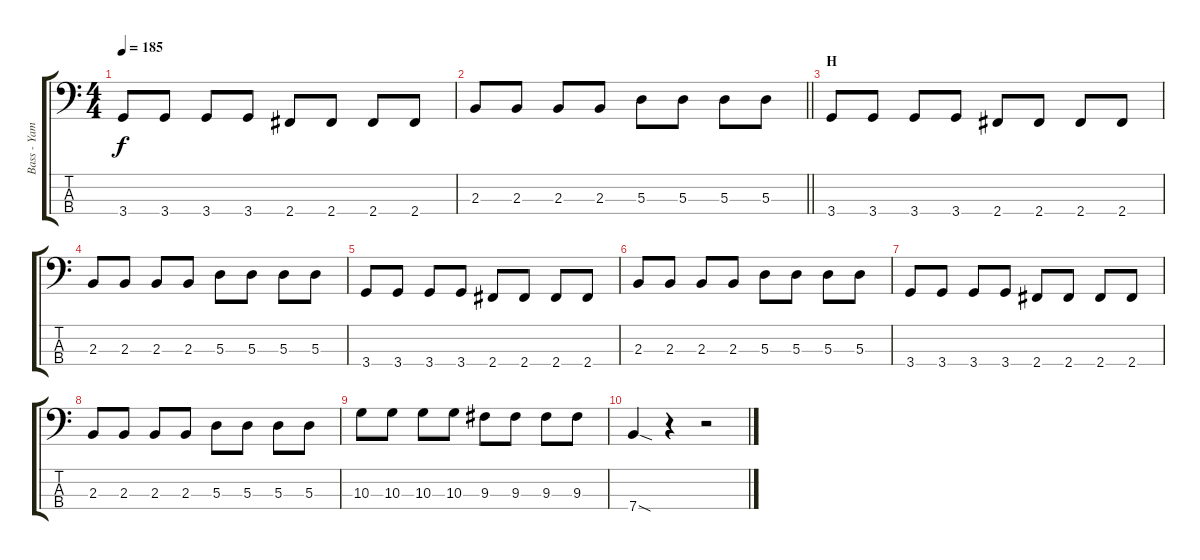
\track ("Bass - Yamada" "Bass - Yam") {instrument electricbasspick}
\staff {score tabs}
\tuning (G2 D2 A1 E1) {hide}
\ts (4 4)
\tempo 185
\clef f4
\ks c
3.4.8{dy f} 3.4.8 3.4.8 3.4.8 2.4.8 2.4.8 2.4.8 2.4.8 |
\barLineRight lightlight
2.3.8 2.3.8 2.3.8 2.3.8 5.3.8 5.3.8 5.3.8 5.3.8 |
\section ("" "H")
3.4.8 3.4.8 3.4.8 3.4.8 2.4.8 2.4.8 2.4.8 2.4.8 |
2.3.8 2.3.8 2.3.8 2.3.8 5.3.8 5.3.8 5.3.8 5.3.8 |
3.4.8 3.4.8 3.4.8 3.4.8 2.4.8 2.4.8 2.4.8 2.4.8 |
2.3.8 2.3.8 2.3.8 2.3.8 5.3.8 5.3.8 5.3.8 5.3.8 |
3.4.8 3.4.8 3.4.8 3.4.8 2.4.8 2.4.8 2.4.8 2.4.8 |
2.3.8 2.3.8 2.3.8 2.3.8 5.3.8 5.3.8 5.3.8 5.3.8 |
10.3.8 10.3.8 10.3.8 10.3.8 9.3.8 9.3.8 9.3.8 9.3.8 |
7.4{sod}.4 r.4 r.2
